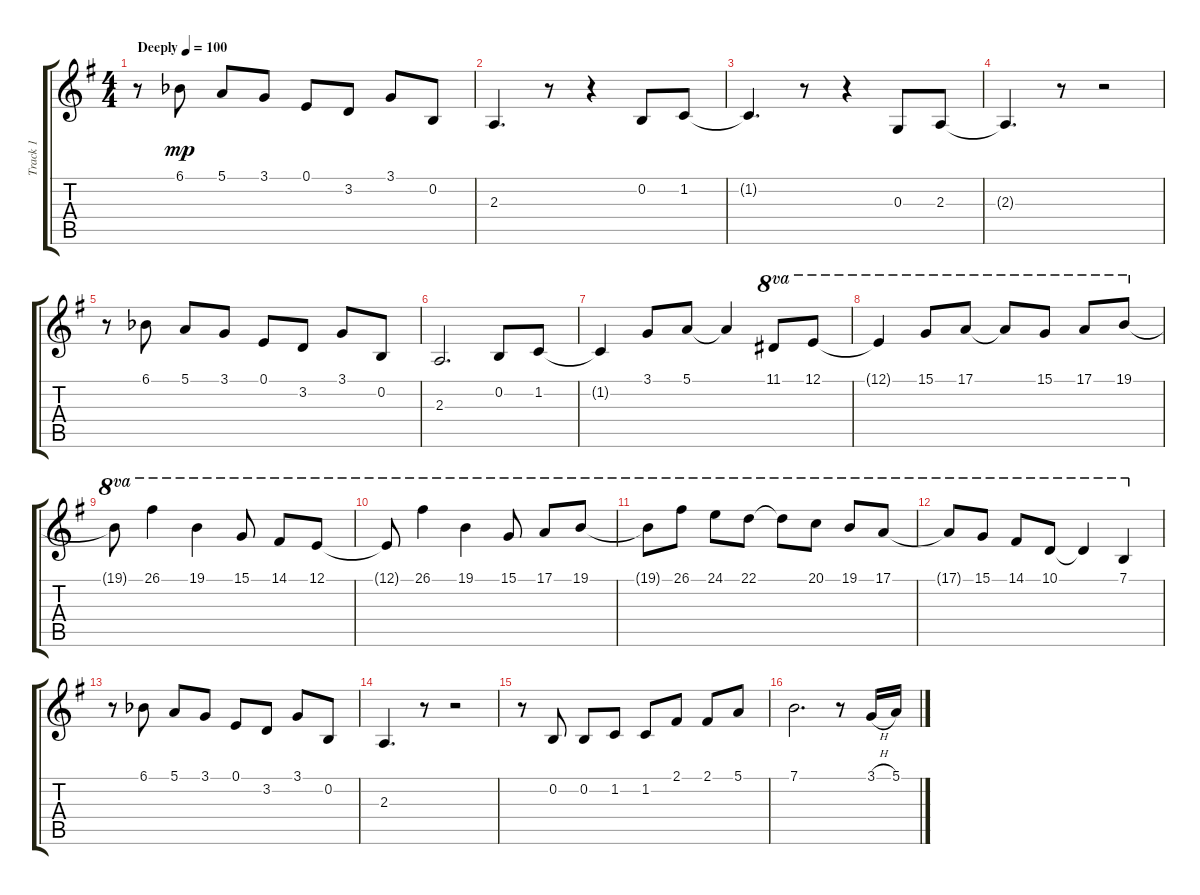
\track ("Track 1" "Track 1") {instrument brightacousticpiano}
\staff {score tabs}
\tuning (E4 B3 G3 D3 A2 E2) {hide}
\ts (4 4)
\tempo (100 "Deeply")
\clef g2
\ks g
r.8{dy mp instrument brightacousticpiano} 6.1{acc b}.8 5.1.8 3.1.8 0.1.8 3.2.8 3.1.8 0.2.8 |
2.3.4{d} r.8 r.4 0.2.8 1.2.8 |
1.2{t}.4{d} r.8 r.4 0.3.8 2.3.8 |
2.3{t}.4{d} r.8 r.2 |
r.8 6.1{acc b}.8 5.1.8 3.1.8 0.1.8 3.2.8 3.1.8 0.2.8 |
2.3.2{d} 0.2.8 1.2.8 |
1.2{t}.4 3.1.8 5.1.8 5.1{t}.4 11.1.8{ot 8va} 12.1.8{ot 8va} |
12.1{t}.4{ot 8va} 15.1.8{ot 8va} 17.1.8{ot 8va} 17.1{t}.8{ot 8va} 15.1.8{ot 8va} 17.1.8{ot 8va} 19.1.8{ot 8va} |
19.1{t}.8{ot 8va} 26.1.4{ot 8va} 19.1.4{ot 8va} 15.1.8{ot 8va} 14.1.8{ot 8va} 12.1.8{ot 8va} |
12.1{t}.8{ot 8va} 26.1.4{ot 8va} 19.1.4{ot 8va} 15.1.8{ot 8va} 17.1.8{ot 8va} 19.1.8{ot 8va} |
19.1{t}.8{ot 8va} 26.1.8{ot 8va} 24.1.8{ot 8va} 22.1.8{ot 8va} 22.1{t}.8{ot 8va} 20.1.8{ot 8va} 19.1.8{ot 8va} 17.1.8{ot 8va} |
17.1{t}.8{ot 8va} 15.1.8{ot 8va} 14.1.8{ot 8va} 10.1.8{ot 8va} 10.1{t}.4{ot 8va} 7.1.4{ot 8va} |
r.8 6.1{acc b}.8 5.1.8 3.1.8 0.1.8 3.2.8 3.1.8 0.2.8 |
2.3.4{d} r.8 r.2 |
r.8 0.2.8 0.2.8 1.2.8 1.2.8 2.1.8 2.1.8 5.1.8 |
7.1.2{d} r.8 3.1{h}.16 5.1{h}.16
